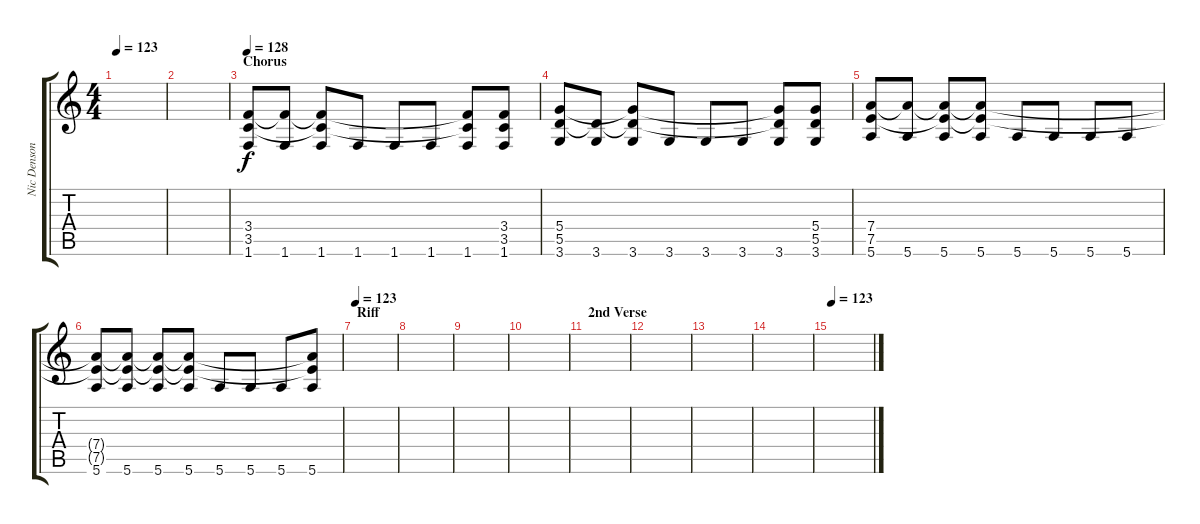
\track ("Nic Denson (Rhythm)" "Nic Denson") {instrument distortionguitar}
\staff {score tabs}
\tuning (E4 B3 G3 D3 A2 E2) {hide}
\ts (4 4)
\tempo 123
\clef g2
\ks c
|
|
\section ("" "Chorus")
\tempo 128
(3.4 3.5 1.6).8 (3.4{t} 1.6).8 (3.4{t} 3.5{t} 1.6).8 1.6.8 1.6.8 1.6.8 (3.4{t} 3.5{t} 1.6).8 (3.4 3.5 1.6).8 |
(5.4 5.5 3.6).8 (5.5{t} 3.6).8 (5.4{t} 5.5{t} 3.6).8 3.6.8 3.6.8 3.6.8 (5.4{t} 5.5{t} 3.6).8 (5.4 5.5 3.6).8 |
(7.4 7.5 5.6).8 (7.4{t} 5.6).8 (7.4{t} 7.5{t} 5.6).8 (7.4{t} 7.5{t} 5.6).8 5.6.8 5.6.8 5.6.8 5.6.8 |
(7.4{t} 7.5{t} 5.6).8 (7.4{t} 7.5{t} 5.6).8 (7.4{t} 7.5{t} 5.6).8 (7.4{t} 7.5{t} 5.6).8 5.6.8 5.6.8 5.6.8 (7.4{t} 7.5{t} 5.6).8 |
\section ("" "Riff")
\tempo 123
|
|
|
|
\section ("" "2nd Verse")
|
|
|
|
\tempo 123
